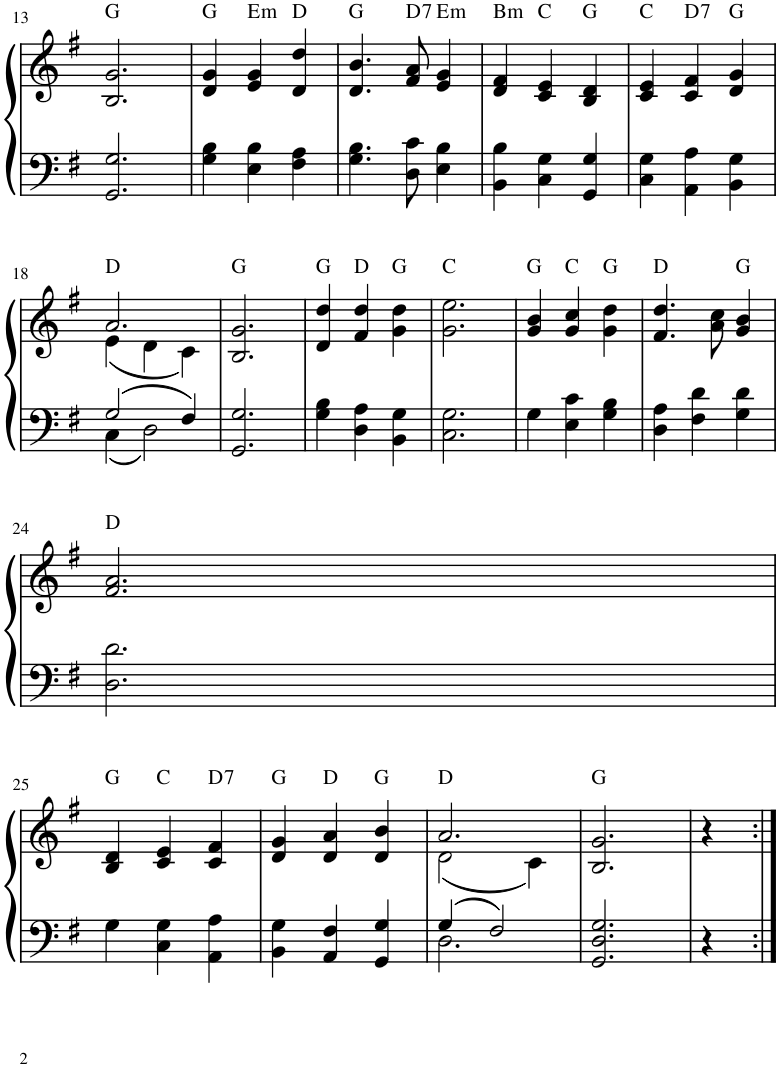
**kern	**kern	**harte
*part1	*part1	*part1
*staff2	*staff1	*
*I"Piano	*	*
*I'Pno.	*	*
!!LO:PB:g=z
*clefF4	*clefG2	*
*k[f#]	*k[f#]	*
*M3/4	*M3/4	*
=13	=13	=13
2.GG/ 2.G/	2.B/ 2.g/	G:maj
=14	=14	=14
4G\ 4B\	4d/ 4g/	G:maj
!	!	!LO:H:kt=m
4E\ 4B\	4e/ 4g/	E:min
4F#\ 4A\	4d/ 4dd/	D:maj
=15	=15	=15
4.G\ 4.B\	4.d/ 4.b/	G:maj
!	!	!LO:H:kt=7
8D\ 8c\	8f#/ 8a/	D:7
!	!	!LO:H:kt=m
4E\ 4B\	4e/ 4g/	E:min
=16	=16	=16
!	!	!LO:H:kt=m
4BB\ 4B\	4d/ 4f#/	B:min
4C\ 4G\	4c/ 4e/	C:maj
4GG/ 4G/	4B/ 4d/	G:maj
=17	=17	=17
4C\ 4G\	4c/ 4e/	C:maj
!	!	!LO:H:kt=7
4AA\ 4A\	4c/ 4f#/	D:7
4BB\ 4G\	4d/ 4g/	G:maj
!!LO:LB:g=z
=18	=18	=18
*^	*^	*
2G/	4C\	2.a/	(4e\	D:maj
.	2D\	.	4d\	.
4F#/	.	.	4c\)	.
*v	*v	*	*	*
*	*v	*v	*
=19	=19	=19
2.GG/ 2.G/	2.B/ 2.g/	G:maj
=20	=20	=20
4G\ 4B\	4d/ 4dd/	G:maj
4D\ 4A\	4f#/ 4dd/	D:maj
4BB\ 4G\	4g\ 4dd\	G:maj
=21	=21	=21
2.C\ 2.G\	2.g\ 2.ee\	C:maj
=22	=22	=22
4G\	4g/ 4b/	G:maj
4E\ 4c\	4g/ 4cc/	C:maj
4G\ 4B\	4g\ 4dd\	G:maj
=23	=23	=23
4D\ 4A\	4.f#/ 4.dd/	D:maj
4F#\ 4d\	.	.
.	8a\ 8cc\	.
4G\ 4d\	4g/ 4b/	G:maj
!!LO:LB:g=z
=24	=24	=24
2.D\ 2.d\	2.f#/ 2.a/	D:maj
!!LO:LB:g=z
=25	=25	=25
4G\	4B/ 4d/	G:maj
4C\ 4G\	4c/ 4e/	C:maj
!	!	!LO:H:kt=7
4AA\ 4A\	4c/ 4f#/	D:7
=26	=26	=26
4BB\ 4G\	4d/ 4g/	G:maj
4AA/ 4F#/	4d/ 4a/	D:maj
4GG/ 4G/	4d/ 4b/	G:maj
=27	=27	=27
*^	*^	*
4G/	2.D\	2.a/	(2d\	D:maj
2F#/	.	.	.	.
.	.	.	4c\)	.
*v	*v	*	*	*
*	*v	*v	*
=28	=28	=28
2.GG/ 2.D/ 2.G/	2.B/ 2.g/	G:maj
=29	=29	=29
4r	4r	.
=:|!	=:|!	=:|!
*-	*-	*-
